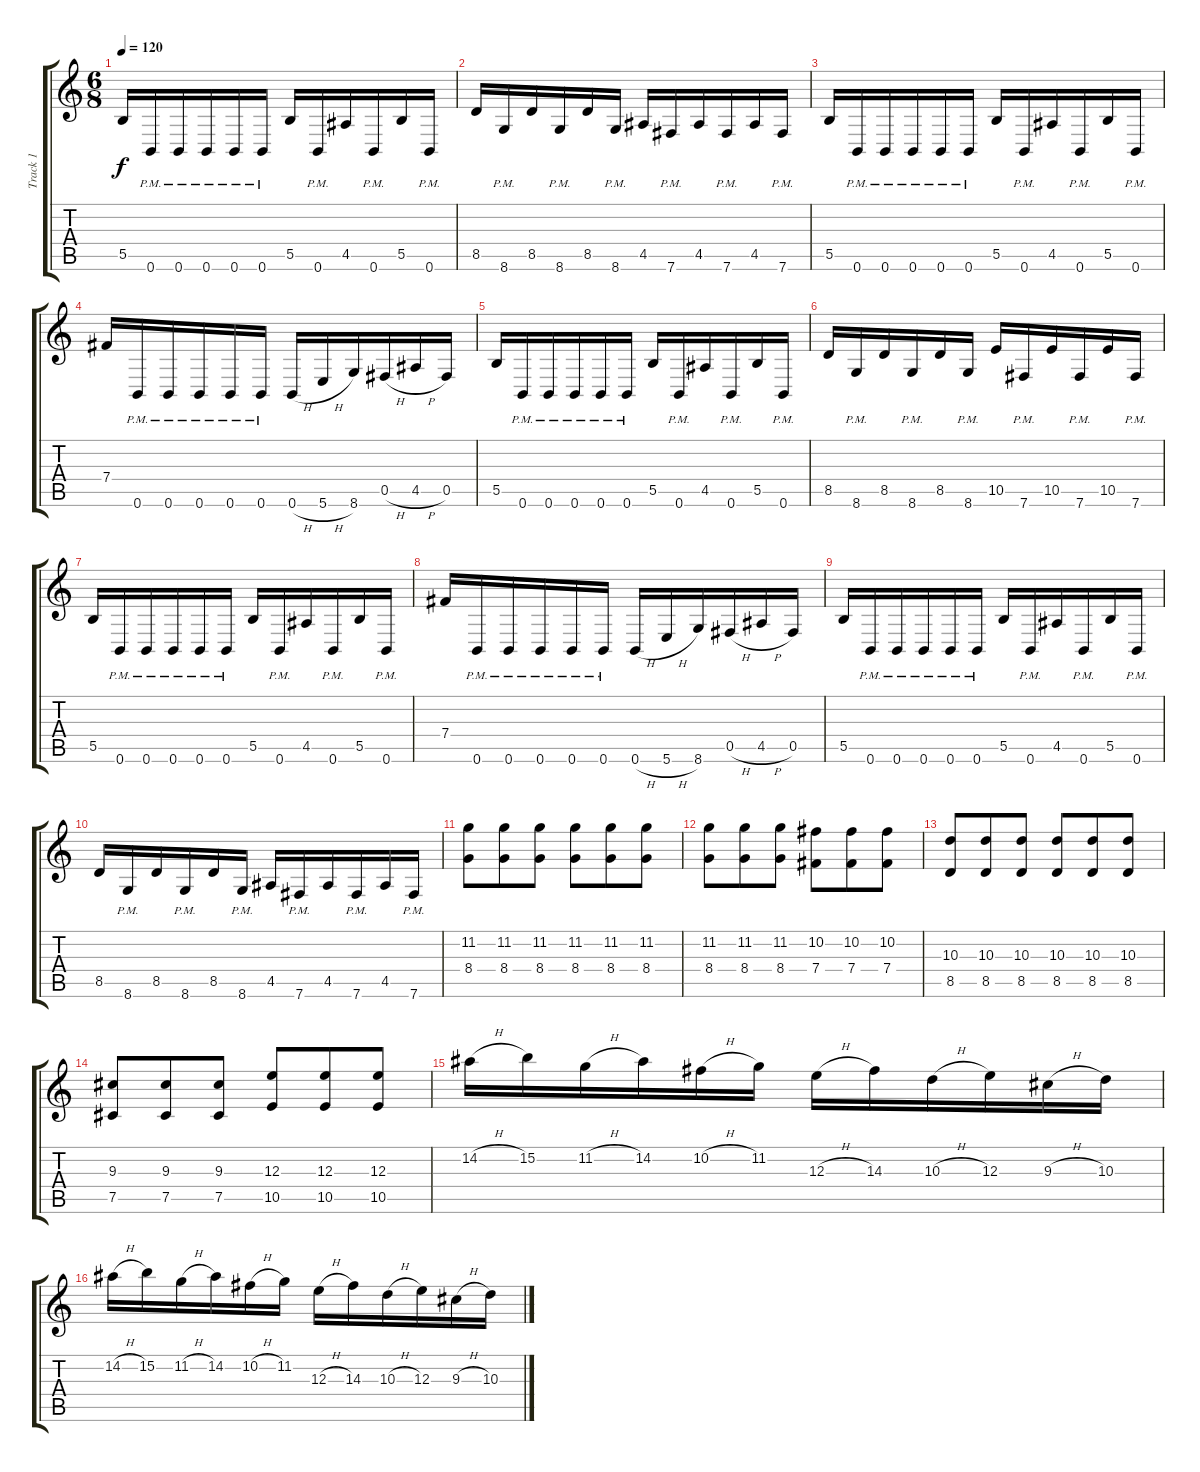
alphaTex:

\track ("Track 1" "Track 1") {instrument distortionguitar}
\staff {score tabs}
\tuning (Db4 Ab3 E3 B2 Gb2 B1) {hide}
\ts (6 8)
\tempo 120
\clef g2
\ks c
5.5.16{dy f} 0.6{pm}.16 0.6{pm}.16 0.6{pm}.16 0.6{pm}.16 0.6{pm}.16 5.5.16 0.6{pm}.16 4.5.16 0.6{pm}.16 5.5.16 0.6{pm}.16 |
8.5.16 8.6{pm}.16 8.5.16 8.6{pm}.16 8.5.16 8.6{pm}.16 4.5.16 7.6{pm}.16 4.5.16 7.6{pm}.16 4.5.16 7.6{pm}.16 |
5.5.16 0.6{pm}.16 0.6{pm}.16 0.6{pm}.16 0.6{pm}.16 0.6{pm}.16 5.5.16 0.6{pm}.16 4.5.16 0.6{pm}.16 5.5.16 0.6{pm}.16 |
7.4.16 0.6{pm}.16 0.6{pm}.16 0.6{pm}.16 0.6{pm}.16 0.6{pm}.16 0.6{h}.16 5.6{h}.16 8.6.16 0.5{h}.16 4.5{h}.16 0.5.16 |
5.5.16 0.6{pm}.16 0.6{pm}.16 0.6{pm}.16 0.6{pm}.16 0.6{pm}.16 5.5.16 0.6{pm}.16 4.5.16 0.6{pm}.16 5.5.16 0.6{pm}.16 |
8.5.16 8.6{pm}.16 8.5.16 8.6{pm}.16 8.5.16 8.6{pm}.16 10.5.16 7.6{pm}.16 10.5.16 7.6{pm}.16 10.5.16 7.6{pm}.16 |
5.5.16 0.6{pm}.16 0.6{pm}.16 0.6{pm}.16 0.6{pm}.16 0.6{pm}.16 5.5.16 0.6{pm}.16 4.5.16 0.6{pm}.16 5.5.16 0.6{pm}.16 |
7.4.16 0.6{pm}.16 0.6{pm}.16 0.6{pm}.16 0.6{pm}.16 0.6{pm}.16 0.6{h}.16 5.6{h}.16 8.6.16 0.5{h}.16 4.5{h}.16 0.5.16 |
5.5.16 0.6{pm}.16 0.6{pm}.16 0.6{pm}.16 0.6{pm}.16 0.6{pm}.16 5.5.16 0.6{pm}.16 4.5.16 0.6{pm}.16 5.5.16 0.6{pm}.16 |
8.5.16 8.6{pm}.16 8.5.16 8.6{pm}.16 8.5.16 8.6{pm}.16 4.5.16 7.6{pm}.16 4.5.16 7.6{pm}.16 4.5.16 7.6{pm}.16 |
(11.2 8.4).8 (11.2 8.4).8 (11.2 8.4).8 (11.2 8.4).8 (11.2 8.4).8 (11.2 8.4).8 |
(11.2 8.4).8 (11.2 8.4).8 (11.2 8.4).8 (10.2 7.4).8 (10.2 7.4).8 (10.2 7.4).8 |
(10.3 8.5).8 (10.3 8.5).8 (10.3 8.5).8 (10.3 8.5).8 (10.3 8.5).8 (10.3 8.5).8 |
(9.3 7.5).8 (9.3 7.5).8 (9.3 7.5).8 (12.3 10.5).8 (12.3 10.5).8 (12.3 10.5).8 |
14.2{h}.16 15.2.16 11.2{h}.16 14.2.16 10.2{h}.16 11.2.16 12.3{h}.16 14.3.16 10.3{h}.16 12.3.16 9.3{h}.16 10.3.16 |
14.2{h}.16 15.2.16 11.2{h}.16 14.2.16 10.2{h}.16 11.2.16 12.3{h}.16 14.3.16 10.3{h}.16 12.3.16 9.3{h}.16 10.3.16
